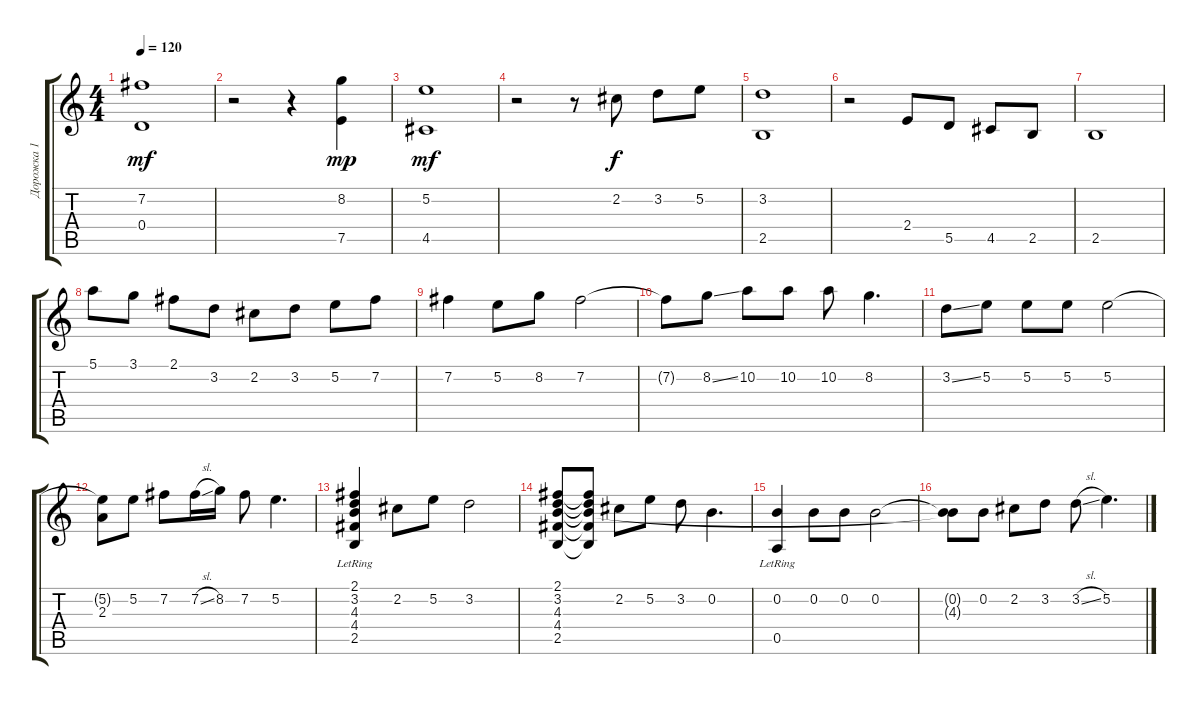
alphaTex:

\track ("Дорожка 1" "Дорожка 1") {instrument acousticguitarnylon}
\staff {score tabs}
\tuning (E4 B3 G3 D3 A2 E2) {hide}
\ts (4 4)
\tempo 120
\clef g2
\ks c
(7.2 0.4).1{dy mf} |
r.2 r.4 (8.2 7.5).4{dy mp} |
(5.2 4.5).1{dy mf} |
r.2 r.8 2.2.8{dy f} 3.2.8 5.2.8 |
(3.2 2.5).1 |
r.2 2.4.8 5.5.8 4.5.8 2.5.8 |
2.5.1 |
5.1.8 3.1.8 2.1.8 3.2.8 2.2.8 3.2.8 5.2.8 7.2.8 |
7.2.4 5.2.8 8.2.8 7.2.2 |
7.2{t}.8 8.2{ss}.8 10.2.8 10.2.8 10.2.8 8.2.4{d} |
3.2{ss}.8 5.2.8 5.2.8 5.2.8 5.2.2 |
(5.2{t} 2.3).8 5.2.8 7.2.8 7.2{sl}.16 8.2.16 7.2.8 5.2.4{d} |
(2.1 3.2 4.3 4.4 2.5{lr}).4 2.2.8 5.2.8 3.2.2 |
(2.1 3.2 4.3 4.4 2.5).8 (2.1{t} 3.2{t} 4.3{t} 4.4{t} 2.5{t}).8 2.2.8 5.2.8 3.2.8 0.2.4{d} |
(0.2 0.5{lr}).4 0.2.8 0.2.8 0.2.2 |
(0.2{t} 4.3{t}).8 0.2.8 2.2.8 3.2.8 3.2{sl}.8 5.2.4{d}
